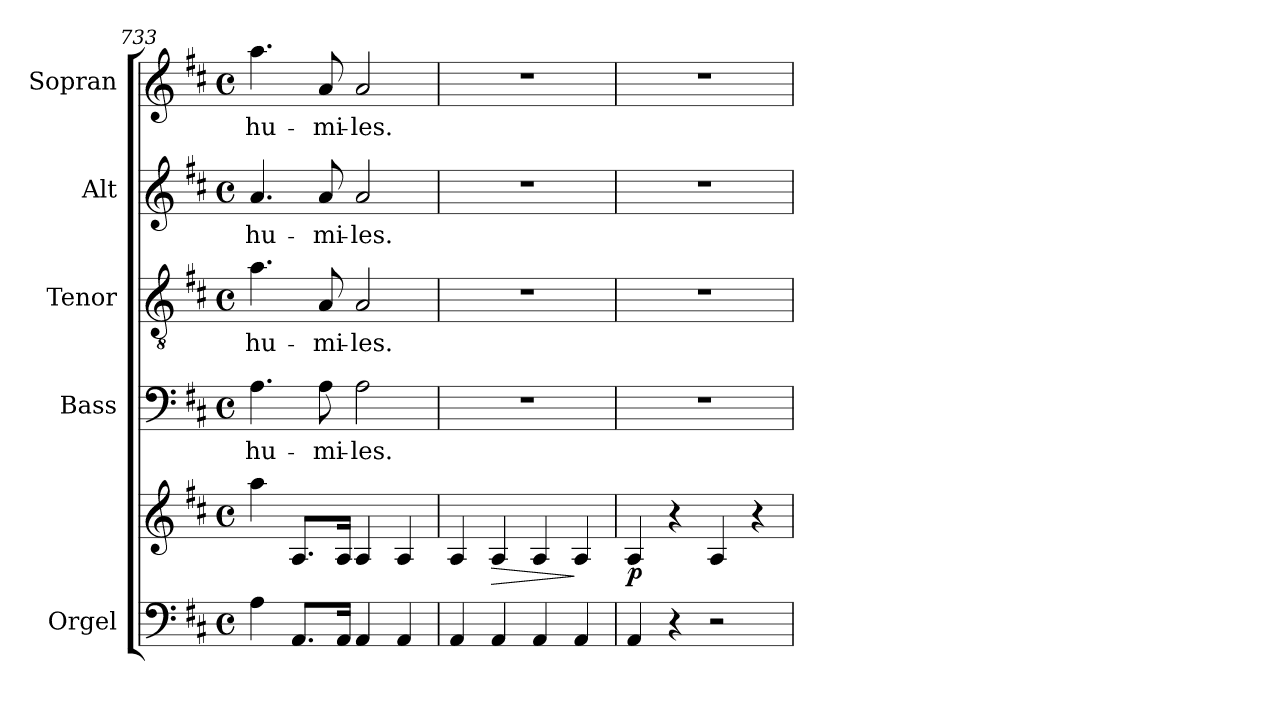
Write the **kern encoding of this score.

**kern	**kern	**dynam	**kern	**text	**kern	**text	**kern	**text	**kern	**text
*part5	*part5	*part5	*part4	*part4	*part3	*part3	*part2	*part2	*part1	*part1
*staff6	*staff5	*staff5/6	*staff4	*staff4	*staff3	*staff3	*staff2	*staff2	*staff1	*staff1
*I"Orgel	*	*	*I"Bass	*	*I"Tenor	*	*I"Alt	*	*I"Sopran	*
*I'Org.	*	*	*I'B.	*	*I'T.	*	*I'A.	*	*I'S.	*
*clefF4	*clefG2	*	*clefF4	*	*clefGv2	*	*clefG2	*	*clefG2	*
*k[f#c#]	*k[f#c#]	*	*k[f#c#]	*	*k[f#c#]	*	*k[f#c#]	*	*k[f#c#]	*
*D:	*D:	*	*D:	*	*D:	*	*D:	*	*D:	*
*M4/4	*M4/4	*	*M4/4	*	*M4/4	*	*M4/4	*	*M4/4	*
*met(c)	*met(c)	*	*met(c)	*	*met(c)	*	*met(c)	*	*met(c)	*
=733	=733	=733	=733	=733	=733	=733	=733	=733	=733	=733
!	!	!	!	!LO:LY:b	!	!LO:LY:b	!	!LO:LY:b	!	!LO:LY:b
4A\	4aa\	.	4.A\	hu-	4.a\	hu-	4.a/	hu-	4.aa\	hu-
8.AA/L	8.A/L	.	.	.	.	.	.	.	.	.
!	!	!	!	!LO:LY:b	!	!LO:LY:b	!	!LO:LY:b	!	!LO:LY:b
.	.	.	8A\	-mi-	8A/	-mi-	8a/	-mi-	8a/	-mi-
16AA/Jk	16A/Jk	.	.	.	.	.	.	.	.	.
!	!	!	!	!LO:LY:b	!	!LO:LY:b	!	!LO:LY:b	!	!LO:LY:b
4AA/	4A/	.	2A\	-les.	2A/	-les.	2a/	-les.	2a/	-les.
4AA/	4A/	.	.	.	.	.	.	.	.	.
=734	=734	=734	=734	=734	=734	=734	=734	=734	=734	=734
4AA/	4A/	.	1r	.	1r	.	1r	.	1r	.
!	!	!LO:HP:b	!	!	!	!	!	!	!	!
4AA/	4A/	>	.	.	.	.	.	.	.	.
4AA/	4A/	.	.	.	.	.	.	.	.	.
4AA/	4A/	]	.	.	.	.	.	.	.	.
=735	=735	=735	=735	=735	=735	=735	=735	=735	=735	=735
!	!	!LO:DY:b	!	!	!	!	!	!	!	!
4AA/	4A/	p	1r	.	1r	.	1r	.	1r	.
4r	4r	.	.	.	.	.	.	.	.	.
2r	4A/	.	.	.	.	.	.	.	.	.
.	4r	.	.	.	.	.	.	.	.	.
=	=	=	=	=	=	=	=	=	=	=
*-	*-	*-	*-	*-	*-	*-	*-	*-	*-	*-
